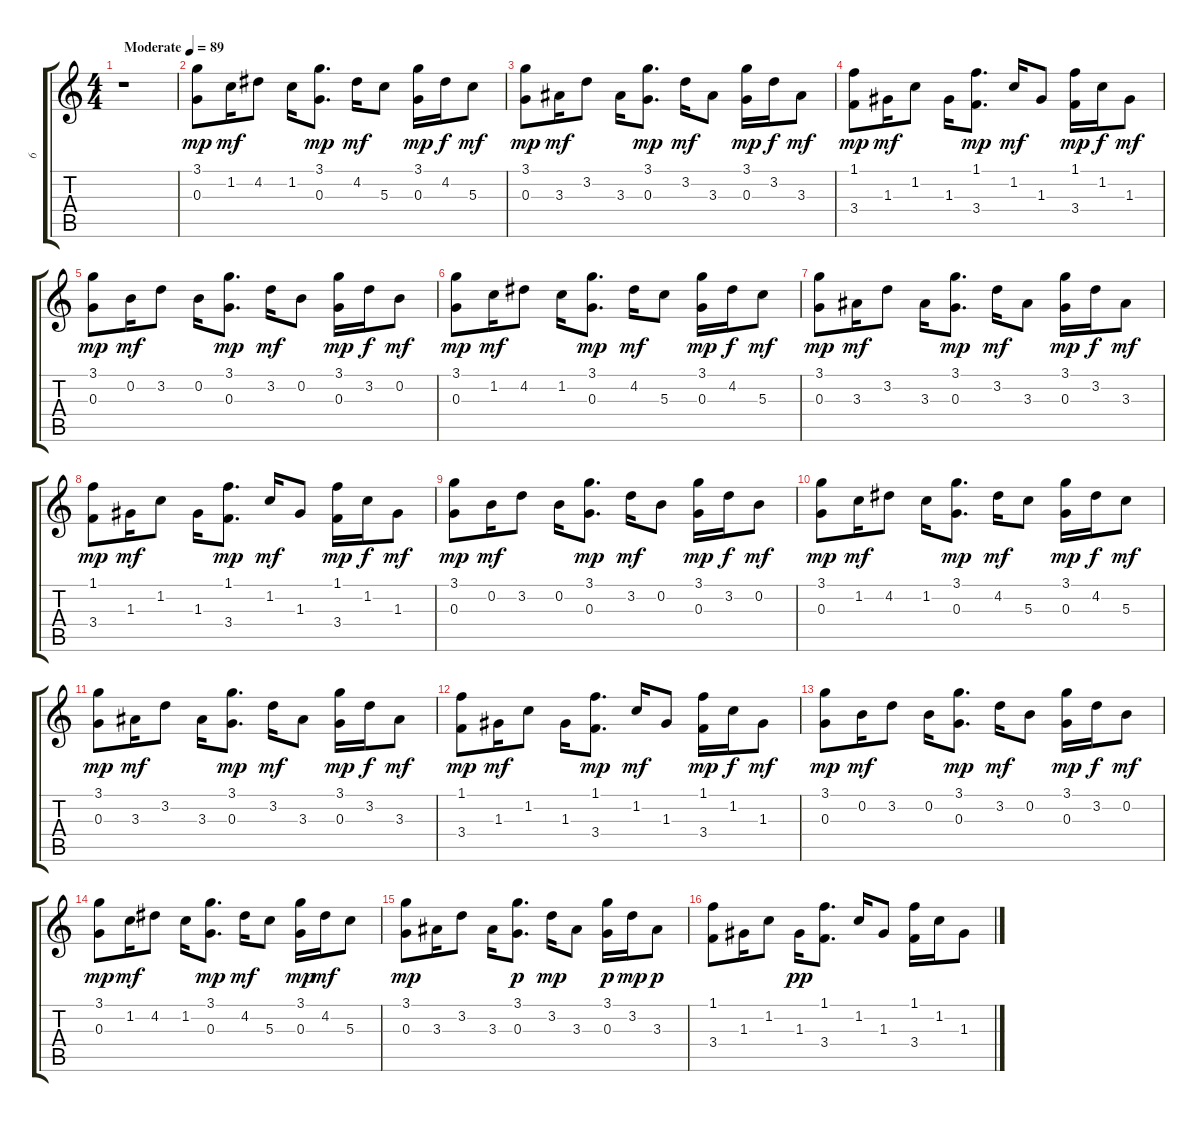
\track ("6" "6") {instrument acousticguitarsteel}
\staff {score tabs}
\tuning (E4 B3 G3 D3 A2 E2) {hide}
\ts (4 4)
\tempo (89 "Moderate")
\clef g2
\ks c
r.1{dy mp instrument acousticguitarsteel} |
(3.1 0.3).8 1.2.16{dy mf} 4.2.8 1.2.16 (3.1 0.3).8{d dy mp} 4.2.16{dy mf} 5.3.8 (3.1 0.3).16{dy mp} 4.2.16{dy f} 5.3.8{dy mf} |
(3.1 0.3).8{dy mp} 3.3.16{dy mf} 3.2.8 3.3.16 (3.1 0.3).8{d dy mp} 3.2.16{dy mf} 3.3.8 (3.1 0.3).16{dy mp} 3.2.16{dy f} 3.3.8{dy mf} |
(1.1 3.4).8{dy mp} 1.3.16{dy mf} 1.2.8 1.3.16 (1.1 3.4).8{d dy mp} 1.2.16{dy mf} 1.3.8 (1.1 3.4).16{dy mp} 1.2.16{dy f} 1.3.8{dy mf} |
(3.1 0.3).8{dy mp} 0.2.16{dy mf} 3.2.8 0.2.16 (3.1 0.3).8{d dy mp} 3.2.16{dy mf} 0.2.8 (3.1 0.3).16{dy mp} 3.2.16{dy f} 0.2.8{dy mf} |
(3.1 0.3).8{dy mp} 1.2.16{dy mf} 4.2.8 1.2.16 (3.1 0.3).8{d dy mp} 4.2.16{dy mf} 5.3.8 (3.1 0.3).16{dy mp} 4.2.16{dy f} 5.3.8{dy mf} |
(3.1 0.3).8{dy mp} 3.3.16{dy mf} 3.2.8 3.3.16 (3.1 0.3).8{d dy mp} 3.2.16{dy mf} 3.3.8 (3.1 0.3).16{dy mp} 3.2.16{dy f} 3.3.8{dy mf} |
(1.1 3.4).8{dy mp} 1.3.16{dy mf} 1.2.8 1.3.16 (1.1 3.4).8{d dy mp} 1.2.16{dy mf} 1.3.8 (1.1 3.4).16{dy mp} 1.2.16{dy f} 1.3.8{dy mf} |
(3.1 0.3).8{dy mp} 0.2.16{dy mf} 3.2.8 0.2.16 (3.1 0.3).8{d dy mp} 3.2.16{dy mf} 0.2.8 (3.1 0.3).16{dy mp} 3.2.16{dy f} 0.2.8{dy mf} |
(3.1 0.3).8{dy mp} 1.2.16{dy mf} 4.2.8 1.2.16 (3.1 0.3).8{d dy mp} 4.2.16{dy mf} 5.3.8 (3.1 0.3).16{dy mp} 4.2.16{dy f} 5.3.8{dy mf} |
(3.1 0.3).8{dy mp} 3.3.16{dy mf} 3.2.8 3.3.16 (3.1 0.3).8{d dy mp} 3.2.16{dy mf} 3.3.8 (3.1 0.3).16{dy mp} 3.2.16{dy f} 3.3.8{dy mf} |
(1.1 3.4).8{dy mp} 1.3.16{dy mf} 1.2.8 1.3.16 (1.1 3.4).8{d dy mp} 1.2.16{dy mf} 1.3.8 (1.1 3.4).16{dy mp} 1.2.16{dy f} 1.3.8{dy mf} |
(3.1 0.3).8{dy mp} 0.2.16{dy mf} 3.2.8 0.2.16 (3.1 0.3).8{d dy mp} 3.2.16{dy mf} 0.2.8 (3.1 0.3).16{dy mp} 3.2.16{dy f} 0.2.8{dy mf} |
(3.1 0.3).8{dy mp} 1.2.16{dy mf} 4.2.8 1.2.16 (3.1 0.3).8{d dy mp} 4.2.16{dy mf} 5.3.8 (3.1 0.3).16{dy mp} 4.2.16{dy mf} 5.3.8 |
(3.1 0.3).8{dy mp} 3.3.16 3.2.8 3.3.16 (3.1 0.3).8{d dy p} 3.2.16{dy mp} 3.3.8 (3.1 0.3).16{dy p} 3.2.16{dy mp} 3.3.8{dy p} |
(1.1 3.4).8 1.3.16 1.2.8 1.3.16{dy pp} (1.1 3.4).8{d} 1.2.16 1.3.8 (1.1 3.4).16 1.2.16 1.3.8
